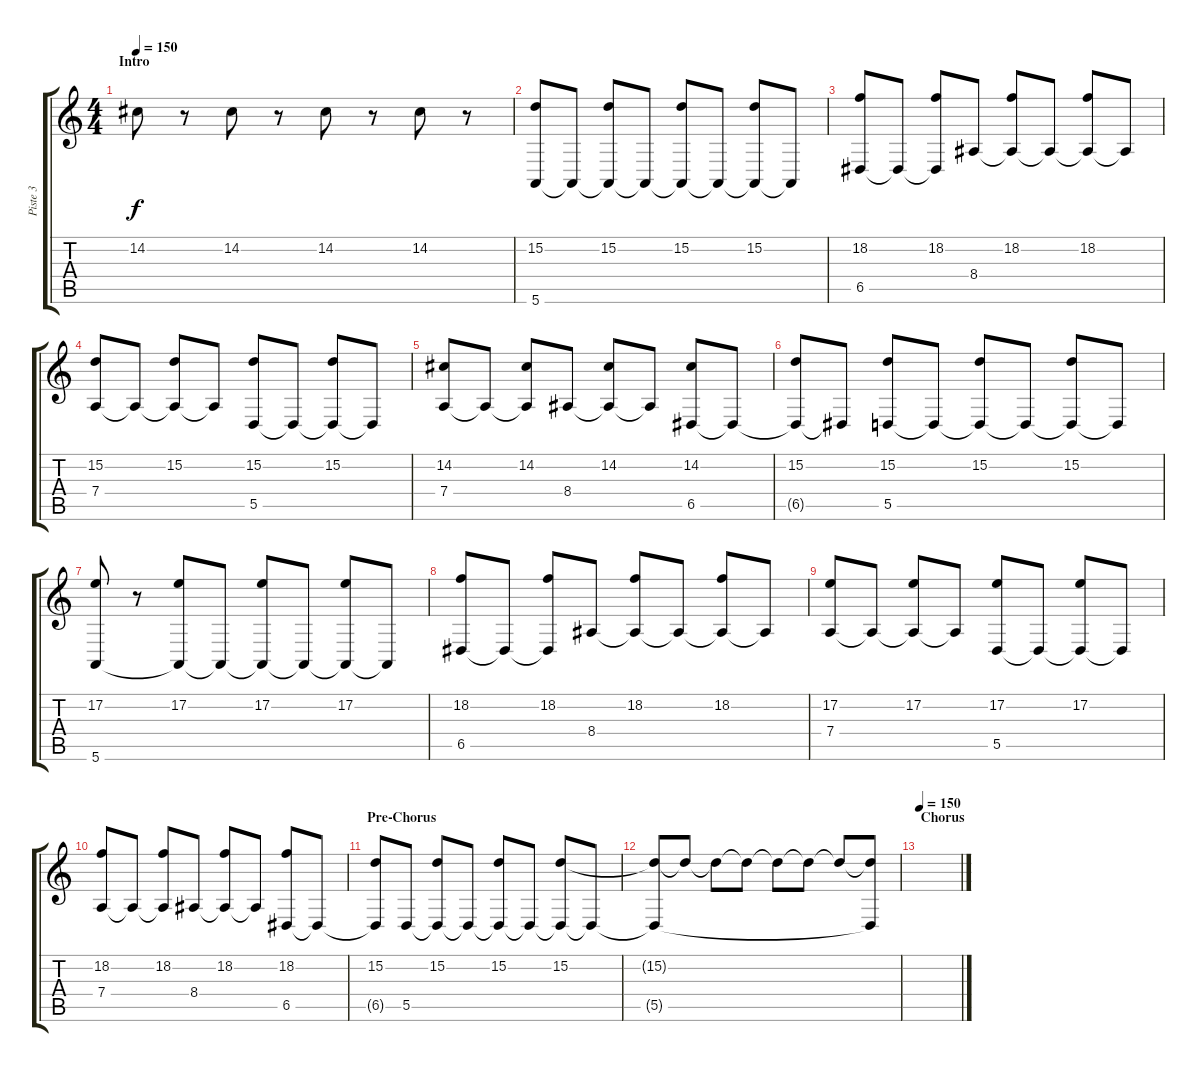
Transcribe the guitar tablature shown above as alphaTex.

\track ("Piste 3" "Piste 3") {instrument stringensemble1}
\staff {score tabs}
\tuning (E4 B3 G3 D3 A2 E2) {hide}
\ts (4 4)
\section ("" "Intro")
\tempo 150
\tempo 180
\tempo 150
\clef g2
\ks c
14.2.8{dy f instrument stringensemble1} r.8 14.2.8 r.8 14.2.8 r.8 14.2.8 r.8 |
(15.2 5.6).8 5.6{t}.8 (15.2 5.6{t}).8 5.6{t}.8 (15.2 5.6{t}).8 5.6{t}.8 (15.2 5.6{t}).8 5.6{t}.8 |
(18.2 6.5).8 6.5{t}.8 (18.2 6.5{t}).8 8.4.8 (18.2 8.4{t}).8 8.4{t}.8 (18.2 8.4{t}).8 8.4{t}.8 |
(15.2 7.4).8 7.4{t}.8 (15.2 7.4{t}).8 7.4{t}.8 (15.2 5.5).8 5.5{t}.8 (15.2 5.5{t}).8 5.5{t}.8 |
(14.2 7.4).8 7.4{t}.8 (14.2 7.4{t}).8 8.4.8 (14.2 8.4{t}).8 8.4{t}.8 (14.2 6.5).8 6.5{t}.8 |
(15.2 6.5{t}).8 6.5{t}.8 (15.2 5.5).8 5.5{t}.8 (15.2 5.5{t}).8 5.5{t}.8 (15.2 5.5{t}).8 5.5{t}.8 |
(17.2 5.6).8 r.8 (17.2 5.6{t}).8 5.6{t}.8 (17.2 5.6{t}).8 5.6{t}.8 (17.2 5.6{t}).8 5.6{t}.8 |
(18.2 6.5).8 6.5{t}.8 (18.2 6.5{t}).8 8.4.8 (18.2 8.4{t}).8 8.4{t}.8 (18.2 8.4{t}).8 8.4{t}.8 |
(17.2 7.4).8 7.4{t}.8 (17.2 7.4{t}).8 7.4{t}.8 (17.2 5.5).8 5.5{t}.8 (17.2 5.5{t}).8 5.5{t}.8 |
(18.2 7.4).8 7.4{t}.8 (18.2 7.4{t}).8 8.4.8 (18.2 8.4{t}).8 8.4{t}.8 (18.2 6.5).8 6.5{t}.8 |
\section ("" "Pre-Chorus")
(15.2 6.5{t}).8 5.5.8 (15.2 5.5{t}).8 5.5{t}.8 (15.2 5.5{t}).8 5.5{t}.8 (15.2 5.5{t}).8 5.5{t}.8 |
(15.2{t} 5.5{t}).8 15.2{t}.8 15.2{t}.8 15.2{t}.8 15.2{t}.8 15.2{t}.8 15.2{t}.8 (15.2{t} 5.5{t}).8 |
\section ("" "Chorus")
\tempo 150
